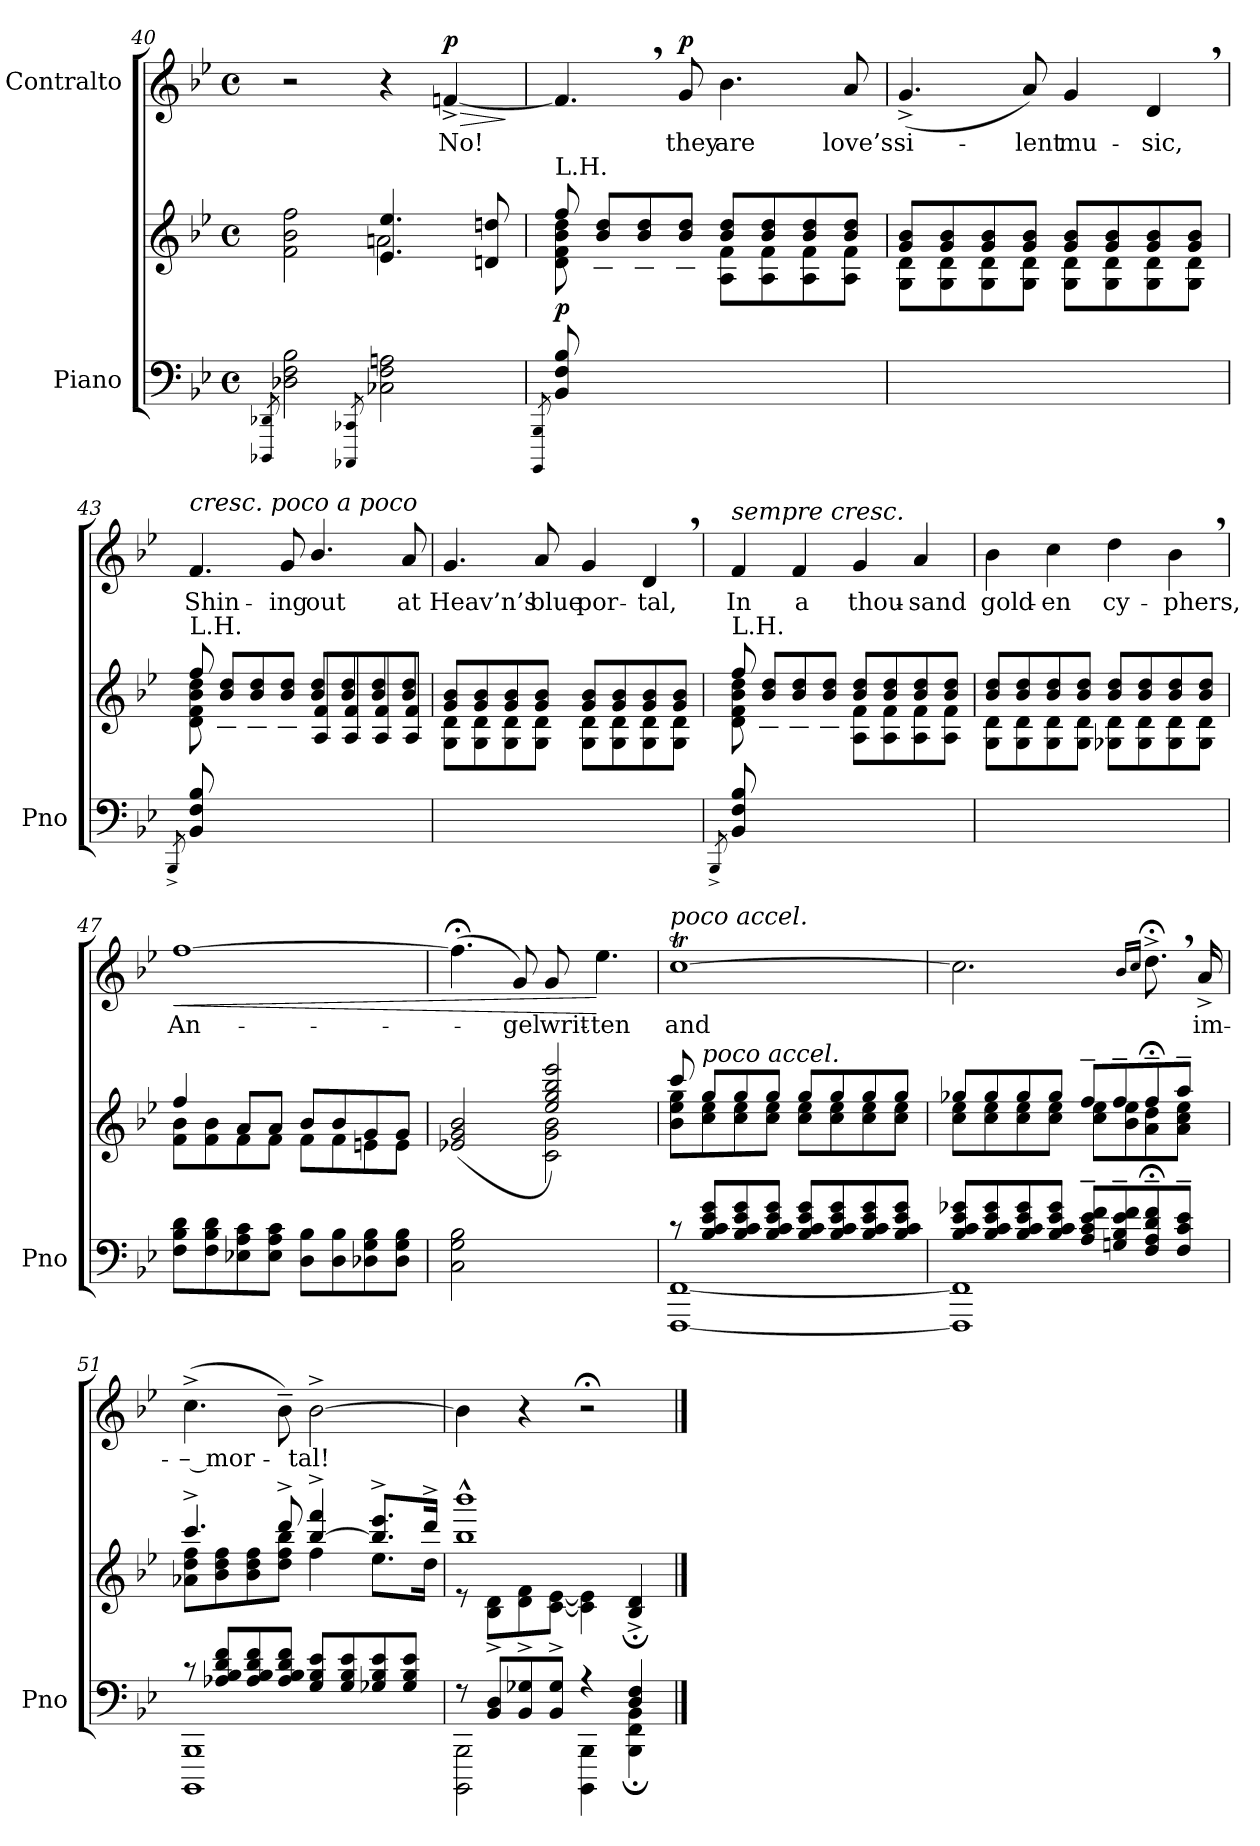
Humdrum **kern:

**kern	**kern	**dynam	**kern	**text	**dynam
*part2	*part2	*part2	*part1	*part1	*part1
*staff3	*staff2	*staff2/3	*staff1	*staff1	*staff1
*I"Piano	*	*	*I"Contralto	*	*
*I'Pno	*	*	*	*	*
*clefF4	*clefG2	*	*clefG2	*	*
*k[b-e-]	*k[b-e-]	*	*k[b-e-]	*	*
*M4/4	*M4/4	*	*M4/4	*	*
*met(c)	*met(c)	*	*met(c)	*	*
=40	=40	=40	=40	=40	=40
8qDDD-X/ 8qDD-X/	.	.	.	.	.
*	*^	*	*	*	*
2D-X\ 2F\ 2B-\	2f\ 2b-\ 2ff\	2ryy	.	2r	.	.
8qCCC-X/ 8qCC-X/	.	.	.	.	.	.
2C-X\ 2F\ 2An\	4.e-/ 4.ee-/	2an\	.	4r	.	.
!	!	!	!	!	!	!LO:HP:b
!	!	!	!	!	!	!LO:DY:n=1:a
.	.	.	.	[4fn^>/	No!	> p
!	!	!	!LO:DY:b	!	!	!
!	!	!	!LO:DY:n=1:b	!	!	!
.	8dn/ 8ddn/	.	other-dynamics p	.	.	.
*	*v	*v	*	*	*	*
.	.	.	.	.	]
=41	=41	=41	=41	=41	=41
8qBBBB-/ 8qBBB-/	.	.	.	.	.
*	*^	*	*	*	*
*	*	*^	*	*	*	*
!	!LO:TX:a:t=L.H.	!	!	!	!	!	!
!	!	!	!	!LO:DY:b	!	!	!
8BB-/ 8F/ 8B-/L	8d\ 8f\ 8b-\ 8dd\	8ff/	8ryy	p	4.f,/]	.	.
2..ryy	8b-/ 8dd/L	8ryy	8B-\ 8f\	.	.	.	.
.	8b-/ 8dd/	4ryy	8B-\ 8f\	.	.	.	.
!	!	!	!	!	!	!	!LO:DY:a
.	8b-/ 8dd/J	.	8B-\ 8f\J	.	8g/	they	p
.	8b-/ 8dd/L	2ryy	8A\ 8f\L	.	4.b-\	are	.
.	8b-/ 8dd/	.	8A\ 8f\	.	.	.	.
.	8b-/ 8dd/	.	8A\ 8f\	.	.	.	.
.	8b-/ 8dd/J	.	8A\ 8f\J	.	8a/	love’s	.
*	*	*v	*v	*	*	*	*
=42	=42	=42	=42	=42	=42	=42
1ryy	8g/ 8b-/L	8G\ 8d\L	.	(4.g^>/	si-	.
.	8g/ 8b-/	8G\ 8d\	.	.	.	.
.	8g/ 8b-/	8G\ 8d\	.	.	.	.
.	8g/ 8b-/J	8G\ 8d\J	.	8a/)	-lent	.
.	8g/ 8b-/L	8G\ 8d\L	.	4g/	mu-	.
.	8g/ 8b-/	8G\ 8d\	.	.	.	.
.	8g/ 8b-/	8G\ 8d\	.	4d,/	-sic,	.
.	8g/ 8b-/J	8G\ 8d\J	.	.	.	.
*	*v	*v	*	*	*	*
=43	=43	=43	=43	=43	=43
8qBBB-^/	.	.	.	.	.
*	*^	*	*	*	*
*	*	*^	*	*	*	*
!	!	!	!	!	!LO:TX:a:i:t=cresc. poco a poco	!	!
!	!LO:TX:a:t=L.H.	!	!	!	!	!	!
8BB-/ 8F/ 8B-/L	8d\ 8f\ 8b-\ 8dd\	8ff/	8ryy	.	4.f/	Shin-	.
2..ryy	8b-/ 8dd/L	8ryy	8B-\ 8f\	.	.	.	.
.	8b-/ 8dd/	4ryy	8B-\ 8f\	.	.	.	.
.	8b-/ 8dd/J	.	8B-\ 8f\J	.	8g/	-ing	.
.	8b-/ 8dd/L	2ryy	8A/ 8f/L	.	4.b-/	out	.
.	8b-/ 8dd/	.	8A/ 8f/	.	.	.	.
.	8b-/ 8dd/	.	8A/ 8f/	.	.	.	.
.	8b-/ 8dd/J	.	8A/ 8f/J	.	8a/	at	.
*	*	*v	*v	*	*	*	*
=44	=44	=44	=44	=44	=44	=44
1ryy	8g/ 8b-/L	8G\ 8d\L	.	4.g/	Heav’n’s	.
.	8g/ 8b-/	8G\ 8d\	.	.	.	.
.	8g/ 8b-/	8G\ 8d\	.	.	.	.
.	8g/ 8b-/J	8G\ 8d\J	.	8a/	blue	.
.	8g/ 8b-/L	8G\ 8d\L	.	4g/	por-	.
.	8g/ 8b-/	8G\ 8d\	.	.	.	.
.	8g/ 8b-/	8G\ 8d\	.	4d,/	-tal,	.
.	8g/ 8b-/J	8G\ 8d\J	.	.	.	.
*	*v	*v	*	*	*	*
=45	=45	=45	=45	=45	=45
8qBBB-^/	.	.	.	.	.
*	*^	*	*	*	*
*	*	*^	*	*	*	*
!	!	!	!	!	!LO:TX:a:i:t=sempre cresc.	!	!
!	!LO:TX:a:t=L.H.	!	!	!	!	!	!
8BB-/ 8F/ 8B-/L	8d\ 8f\ 8b-\ 8dd\	8ff/	8ryy	.	4f/	In	.
2..ryy	8b-/ 8dd/L	8ryy	8B-\ 8f\	.	.	.	.
.	8b-/ 8dd/	4ryy	8B-\ 8f\	.	4f/	a	.
.	8b-/ 8dd/J	.	8B-\ 8f\J	.	.	.	.
.	8b-/ 8dd/L	2ryy	8A\ 8f\L	.	4g/	thou-	.
.	8b-/ 8dd/	.	8A\ 8f\	.	.	.	.
.	8b-/ 8dd/	.	8A\ 8f\	.	4a/	-sand	.
.	8b-/ 8dd/J	.	8A\ 8f\J	.	.	.	.
*	*	*v	*v	*	*	*	*
=46	=46	=46	=46	=46	=46	=46
1ryy	8b-/ 8dd/L	8G\ 8d\L	.	4b-\	gold-	.
.	8b-/ 8dd/	8G\ 8d\	.	.	.	.
.	8b-/ 8dd/	8G\ 8d\	.	4cc\	-en	.
.	8b-/ 8dd/J	8G\ 8d\J	.	.	.	.
.	8b-/ 8dd/L	8G-X\ 8d\L	.	4dd\	cy-	.
.	8b-/ 8dd/	8G-\ 8d\	.	.	.	.
.	8b-/ 8dd/	8G-\ 8d\	.	4b-,\	-phers,	.
.	8b-/ 8dd/J	8G-\ 8d\J	.	.	.	.
=47	=47	=47	=47	=47	=47	=47
!	!	!	!	!	!	!LO:HP:b
8F\ 8B-\ 8d\L	4ff/	8f\ 8b-\L	.	[1ff	An-	<
8F\ 8B-\ 8d\	.	8f\ 8b-\	.	.	.	.
8E-X\ 8A\ 8c\	8a/L	8f\	.	.	.	.
8E-\ 8A\ 8c\J	8a/J	8f\J	.	.	.	.
8D\ 8B-\L	8b-/L	8f\L	.	.	.	.
8D\ 8B-\	8b-/	8f\	.	.	.	.
8D-X\ 8G\ 8B-\	8g/	8en\	.	.	.	.
8D-\ 8G\ 8B-\J	8g/J	8e\J	.	.	.	.
=48	=48	=48	=48	=48	=48	=48
(<2C\ 2G\ 2B-\	(>2e-X/ 2g/ 2b-/	2ryy	.	(4.ff;<\]	.	.
.	.	.	.	8g/)	-gel	.
2ryy	2ee-/ 2gg/ 2bb-/ 2eee-/)	2c\ 2g\ 2b-\)	.	8g/	writ-	.
.	.	.	.	4.ee-\	-ten	[
=49	=49	=49	=49	=49	=49	=49
*^	*	*	*	*	*	*
!	!	!	!	!	!LO:TX:i:t=poco accel.	!	!
8r	[1FFF [1FF	8ccc/	8b-\ 8ee-\ 8gg\L	.	[1ccT	and	.
!	!	!LO:TX:i:t=poco accel.	!	!	!	!	!
8B-/ 8c/ 8e-/ 8g/L	.	8gg/L	8cc\ 8ee-\	.	.	.	.
8B-/ 8c/ 8e-/ 8g/	.	8gg/	8cc\ 8ee-\	.	.	.	.
8B-/ 8c/ 8e-/ 8g/J	.	8gg/J	8cc\ 8ee-\J	.	.	.	.
8B-/ 8c/ 8e-/ 8g/L	.	8gg/L	8cc\ 8ee-\L	.	.	.	.
8B-/ 8c/ 8e-/ 8g/	.	8gg/	8cc\ 8ee-\	.	.	.	.
8B-/ 8c/ 8e-/ 8g/	.	8gg/	8cc\ 8ee-\	.	.	.	.
8B-/ 8c/ 8e-/ 8g/J	.	8gg/J	8cc\ 8ee-\J	.	.	.	.
=50	=50	=50	=50	=50	=50	=50	=50
8B-/ 8c/ 8e-/ 8g-X/L	1FFF] 1FF]	8gg-X/L	8cc\ 8ee-\L	.	2.ccTTT\]	.	.
8B-/ 8c/ 8e-/ 8g-/	.	8gg-/	8cc\ 8ee-\	.	.	.	.
8B-/ 8c/ 8e-/ 8g-/	.	8gg-/	8cc\ 8ee-\	.	.	.	.
8B-/ 8c/ 8e-/ 8g-/J	.	8gg-/J	8cc\ 8ee-\J	.	.	.	.
8A/~< 8c/~< 8e-/~< 8f/~<L	.	8ff~/L	8cc\ 8ee-\L	.	.	.	.
8Gn/~< 8B-/~< 8e-/~< 8f/~<	.	8ff~/	8b-\ 8ee-\	.	.	.	.
.	.	.	.	.	16qb-/LL	.	.
.	.	.	.	.	16qcc/JJ	.	.
8F/;~< 8A/;~< 8d/;~< 8f/;~<	.	8ff;<~/	8a\ 8dd\	.	8.dd;<^,\	.	.
8F/~< 8c/~< 8e-/~<J	.	8aa~/J	8a\ 8cc\ 8ee-\J	.	.	.	.
.	.	.	.	.	16a^>/	im-	.
=51	=51	=51	=51	=51	=51	=51	=51
8r	1BBBB- 1BBB-	4.ccc^/	8a-X\ 8dd\ 8ff\L	.	(4.cc^\	-– mor-	.
8A-X/ 8B-/ 8d/ 8f/L	.	.	8b-\ 8dd\ 8ff\	.	.	.	.
8A-/ 8B-/ 8d/ 8f/	.	.	8b-\ 8dd\ 8ff\	.	.	.	.
8A-/ 8B-/ 8d/ 8f/J	.	8ddd^/	8dd\ 8ff\ 8bb-\J	.	8b-~\)	.	.
8G/ 8B-/ 8e-/L	.	[4bb-/^ 4fff/^	4ff\	.	[2b-^\	-tal!	.
8G/ 8B-/ 8e-/	.	.	.	.	.	.	.
8G-X/ 8B-/ 8e-/	.	8.bb-/]^ 8.eee-/^L	8.ee-\L	.	.	.	.
8G-/ 8B-/ 8e-/J	.	.	.	.	.	.	.
.	.	16ddd^/Jk	16dd\Jk	.	.	.	.
=52	=52	=52	=52	=52	=52	=52	=52
8r	2BBBB-\ 2BBB-\	1bb-^^ 1bbb-^^	8r	.	4b-\]	.	.
8BB-/^ 8D/^L	.	.	8B-\ 8d\L	.	.	.	.
8BB-/^ 8G-X/^	.	.	8d\ 8f\	.	4r	.	.
8BB-/^ 8G-/^J	.	.	[8c\ [>8e-\J	.	.	.	.
4r	4BBBB-\ 4BBB-\	.	4c\] 4e-\]	.	2r;<	.	.
4D/ 4F/	4BBB-\; 4FF\; 4BB-\;	.	4B-/;<^ 4d/;<^	.	.	.	.
*v	*v	*	*	*	*	*	*
*	*v	*v	*	*	*	*
==	==	==	==	==	==
*-	*-	*-	*-	*-	*-
